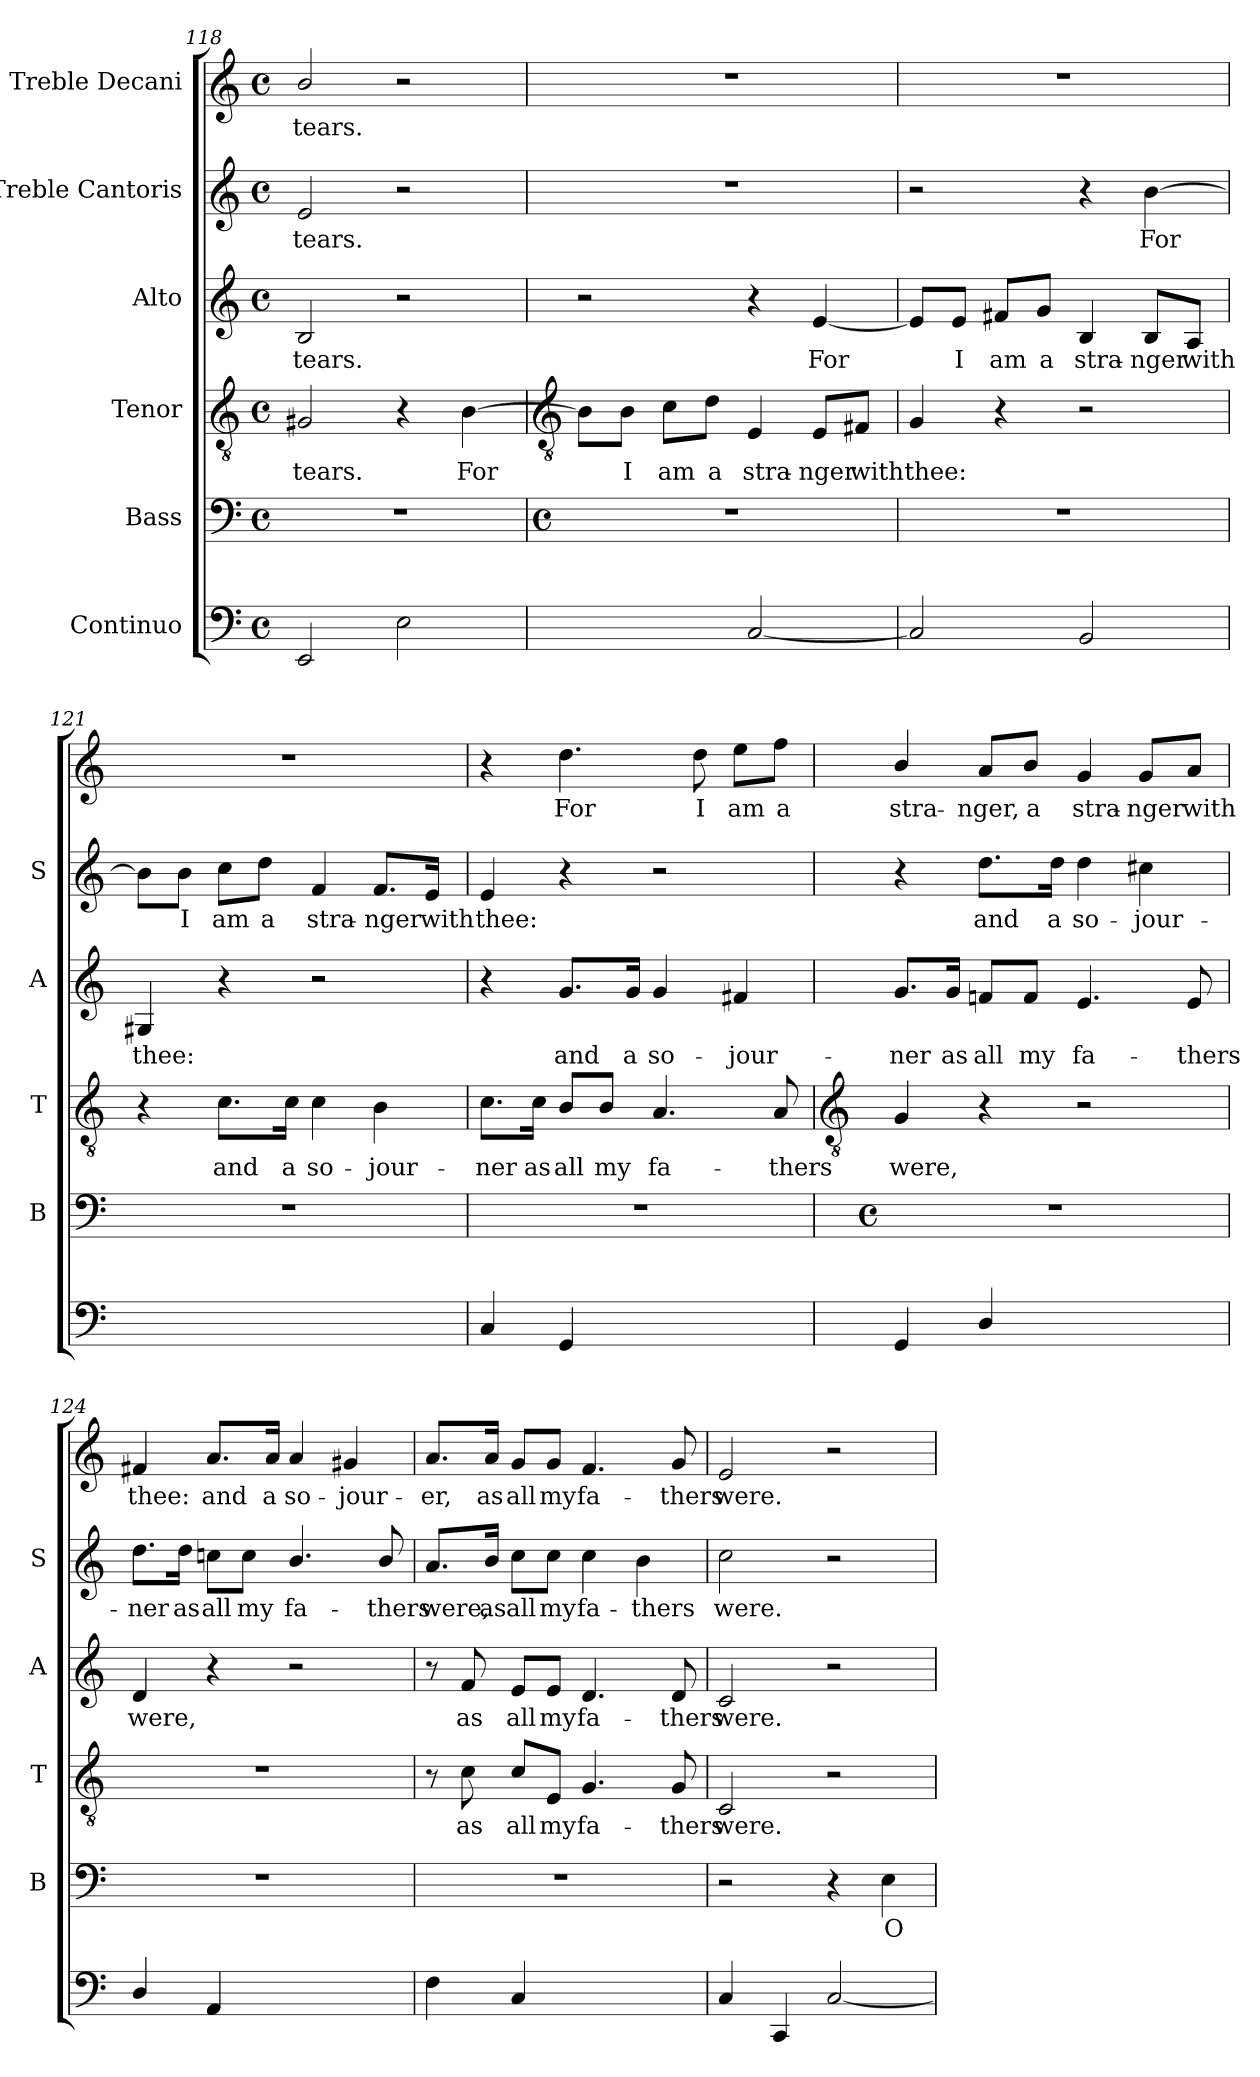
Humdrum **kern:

**kern	**text	**text	**kern	**text	**kern	**text	**kern	**text	**kern	**text	**kern	**text
*part6	*part6	*part6	*part5	*part5	*part4	*part4	*part3	*part3	*part2	*part2	*part1	*part1
*staff6	*staff6	*staff6	*staff5	*staff5	*staff4	*staff4	*staff3	*staff3	*staff2	*staff2	*staff1	*staff1
*I"Continuo	*	*	*I"Bass	*	*I"Tenor	*	*I"Alto	*	*I"Treble Cantoris	*	*I"Treble Decani	*
*	*	*	*I'B	*	*I'T	*	*I'A	*	*I'S	*	*	*
*clefF4	*	*	*clefF4	*	*clefGv2	*	*clefG2	*	*clefG2	*	*clefG2	*
*k[]	*	*	*k[]	*	*k[]	*	*k[]	*	*k[]	*	*k[]	*
*C:	*	*	*C:	*	*C:	*	*C:	*	*C:	*	*C:	*
*M4/4	*	*	*M4/4	*	*M4/4	*	*M4/4	*	*M4/4	*	*M4/4	*
*met(c)	*	*	*met(c)	*	*met(c)	*	*met(c)	*	*met(c)	*	*met(c)	*
=118	=118	=118	=118	=118	=118	=118	=118	=118	=118	=118	=118	=118
!	!	!	!	!	!	!LO:LY:b	!	!LO:LY:b	!	!LO:LY:b	!	!LO:LY:b
2EE	.	.	1r	.	2G#X	tears.	2B	tears.	2e	tears.	2b/	tears.
2E	.	.	.	.	4r	.	2r	.	2r	.	2r	.
!	!	!	!	!	!	!LO:LY:b	!	!	!	!	!	!
.	.	.	.	.	[4B	For	.	.	.	.	.	.
!!LO:LB:g=z
=119	=119	=119	=119	=119	=119	=119	=119	=119	=119	=119	=119	=119
*	*	*	*	*	*clefGv2	*	*	*	*	*	*	*
*	*	*	*M4/4	*	*	*	*	*	*	*	*	*
*	*	*	*met(c)	*	*	*	*	*	*	*	*	*
[4Eyy	.	.	1r	.	8B\L]	.	2r	.	1r	.	1r	.
!	!	!	!	!	!	!LO:LY:b	!	!	!	!	!	!
.	.	.	.	.	8B\J	I	.	.	.	.	.	.
!	!LO:LY:b	!	!	!	!	!LO:LY:b	!	!	!	!	!	!
8E\Lyy]	6	.	.	.	8c\L	am	.	.	.	.	.	.
!	!LO:LY:b	!	!	!	!	!LO:LY:b	!	!	!	!	!	!
8D\J	6	.	.	.	8d\J	a	.	.	.	.	.	.
!	!	!	!	!	!	!LO:LY:b	!	!	!	!	!	!
[2C	.	.	.	.	4E	stra-	4r	.	.	.	.	.
!	!	!	!	!	!	!LO:LY:b	!	!LO:LY:b	!	!	!	!
.	.	.	.	.	8E/L	-nger	[4e	For	.	.	.	.
!	!	!	!	!	!	!LO:LY:b	!	!	!	!	!	!
.	.	.	.	.	8F#X/J	with	.	.	.	.	.	.
=120	=120	=120	=120	=120	=120	=120	=120	=120	=120	=120	=120	=120
!	!	!	!	!	!	!LO:LY:b	!	!	!	!	!	!
2C]	.	.	1r	.	4G	thee:	8e/L]	.	2r	.	1r	.
!	!	!	!	!	!	!	!	!LO:LY:b	!	!	!	!
.	.	.	.	.	.	.	8e/J	I	.	.	.	.
!	!	!	!	!	!	!	!	!LO:LY:b	!	!	!	!
.	.	.	.	.	4r	.	8f#X/L	am	.	.	.	.
!	!	!	!	!	!	!	!	!LO:LY:b	!	!	!	!
.	.	.	.	.	.	.	8g/J	a	.	.	.	.
!	!	!	!	!	!	!	!	!LO:LY:b	!	!	!	!
2BB	.	.	.	.	2r	.	4B	stra-	4r	.	.	.
!	!	!	!	!	!	!	!	!LO:LY:b	!	!LO:LY:b	!	!
.	.	.	.	.	.	.	8B/L	-nger	[4b	For	.	.
!	!	!	!	!	!	!	!	!LO:LY:b	!	!	!	!
.	.	.	.	.	.	.	8A/J	with	.	.	.	.
=121	=121	=121	=121	=121	=121	=121	=121	=121	=121	=121	=121	=121
!	!	!LO:LY:b	!	!	!	!	!	!LO:LY:b	!	!	!	!
[4Eyy	.	3	1r	.	4r	.	4G#X	thee:	8b\L]	.	1r	.
!	!	!	!	!	!	!	!	!	!	!LO:LY:b	!	!
.	.	.	.	.	.	.	.	.	8b\J	I	.	.
!	!LO:LY:b	!LO:LY:b	!	!	!	!LO:LY:b	!	!	!	!LO:LY:b	!	!
4Eyy]	6	3	.	.	8.c\L	and	4r	.	8cc\L	am	.	.
!	!	!	!	!	!	!	!	!	!	!LO:LY:b	!	!
.	.	.	.	.	.	.	.	.	8dd\J	a	.	.
!	!	!	!	!	!	!LO:LY:b	!	!	!	!	!	!
.	.	.	.	.	16c\Jk	a	.	.	.	.	.	.
!	!LO:LY:b	!	!	!	!	!LO:LY:b	!	!	!	!LO:LY:b	!	!
[4Dyy	7	.	.	.	4c	so-	2r	.	4f	stra-	.	.
!	!LO:LY:b	!	!	!	!	!LO:LY:b	!	!	!	!LO:LY:b	!	!
4Dyy]	6	.	.	.	4B	-jour-	.	.	8.f/L	-nger	.	.
!	!	!	!	!	!	!	!	!	!	!LO:LY:b	!	!
.	.	.	.	.	.	.	.	.	16e/Jk	with	.	.
=122	=122	=122	=122	=122	=122	=122	=122	=122	=122	=122	=122	=122
!	!	!	!	!	!	!LO:LY:b	!	!	!	!LO:LY:b	!	!
4C	.	.	1r	.	8.c\L	-ner	4r	.	4e	thee:	4r	.
!	!	!	!	!	!	!LO:LY:b	!	!	!	!	!	!
.	.	.	.	.	16c\Jk	as	.	.	.	.	.	.
!	!	!	!	!	!	!LO:LY:b	!	!LO:LY:b	!	!	!	!LO:LY:b
4GG	.	.	.	.	8B/L	all	8.g/L	and	4r	.	4.dd	For
!	!	!	!	!	!	!LO:LY:b	!	!	!	!	!	!
.	.	.	.	.	8B/J	my	.	.	.	.	.	.
!	!	!	!	!	!	!	!	!LO:LY:b	!	!	!	!
.	.	.	.	.	.	.	16g/Jk	a	.	.	.	.
!	!LO:LY:b	!	!	!	!	!LO:LY:b	!	!LO:LY:b	!	!	!	!
[4Dyy	4	.	.	.	4.A	fa-	4g	so-	2r	.	.	.
!	!	!	!	!	!	!	!	!	!	!	!	!LO:LY:b
.	.	.	.	.	.	.	.	.	.	.	8dd	I
!	!LO:LY:b	!	!	!	!	!	!	!LO:LY:b	!	!	!	!LO:LY:b
4Dyy]	3	.	.	.	.	.	4f#X	-jour-	.	.	8ee\L	am
!	!	!	!	!	!	!LO:LY:b	!	!	!	!	!	!LO:LY:b
.	.	.	.	.	8A	-thers	.	.	.	.	8ff\J	a
!!LO:LB:g=z
=123	=123	=123	=123	=123	=123	=123	=123	=123	=123	=123	=123	=123
*	*	*	*	*	*clefGv2	*	*	*	*	*	*	*
*	*	*	*k[]	*	*	*	*	*	*	*	*	*
*	*	*	*C:	*	*	*	*	*	*	*	*	*
*	*	*	*M4/4	*	*	*	*	*	*	*	*	*
*	*	*	*met(c)	*	*	*	*	*	*	*	*	*
!	!	!	!	!	!	!LO:LY:b	!	!LO:LY:b	!	!	!	!LO:LY:b
4GG	.	.	1r	.	4G	were,	8.g/L	-ner	4r	.	4b/	stra-
!	!	!	!	!	!	!	!	!LO:LY:b	!	!	!	!
.	.	.	.	.	.	.	16g/Jk	as	.	.	.	.
!	!	!	!	!	!	!	!	!LO:LY:b	!	!LO:LY:b	!	!LO:LY:b
4D/	.	.	.	.	4r	.	8fn/L	all	8.dd\L	and	8a/L	-nger,
!	!	!	!	!	!	!	!	!LO:LY:b	!	!	!	!LO:LY:b
.	.	.	.	.	.	.	8f/J	my	.	.	8b/J	a
!	!	!	!	!	!	!	!	!	!	!LO:LY:b	!	!
.	.	.	.	.	.	.	.	.	16dd\Jk	a	.	.
!	!LO:LY:b	!LO:LY:b	!	!	!	!	!	!LO:LY:b	!	!LO:LY:b	!	!LO:LY:b
[4AAyy	4	7	.	.	2r	.	4.e	fa-	4dd	so-	4g	stra-
!	!LO:LY:b	!	!	!	!	!	!	!	!	!LO:LY:b	!	!LO:LY:b
4AAyy]	3	.	.	.	.	.	.	.	4cc#X	-jour-	8g/L	-nger
!	!	!	!	!	!	!	!	!LO:LY:b	!	!	!	!LO:LY:b
.	.	.	.	.	.	.	8e	-thers	.	.	8a/J	with
=124	=124	=124	=124	=124	=124	=124	=124	=124	=124	=124	=124	=124
!	!	!	!	!	!	!	!	!LO:LY:b	!	!LO:LY:b	!	!LO:LY:b
4D/	.	.	1r	.	1r	.	4d	were,	8.dd\L	-ner	4f#X	thee:
!	!	!	!	!	!	!	!	!	!	!LO:LY:b	!	!
.	.	.	.	.	.	.	.	.	16dd\Jk	as	.	.
!	!	!	!	!	!	!	!	!	!	!LO:LY:b	!	!LO:LY:b
4AA	.	.	.	.	.	.	4r	.	8ccn\L	all	8.a/L	and
!	!	!	!	!	!	!	!	!	!	!LO:LY:b	!	!
.	.	.	.	.	.	.	.	.	8cc\J	my	.	.
!	!	!	!	!	!	!	!	!	!	!	!	!LO:LY:b
.	.	.	.	.	.	.	.	.	.	.	16a/Jk	a
!	!LO:LY:b	!	!	!	!	!	!	!	!	!LO:LY:b	!	!LO:LY:b
[4Eyy	4	.	.	.	.	.	2r	.	4.b/	fa-	4a	so-
!	!LO:LY:b	!	!	!	!	!	!	!	!	!	!	!LO:LY:b
4Eyy]	3	.	.	.	.	.	.	.	.	.	4g#X	-jour-
!	!	!	!	!	!	!	!	!	!	!LO:LY:b	!	!
.	.	.	.	.	.	.	.	.	8b/	-thers	.	.
=125	=125	=125	=125	=125	=125	=125	=125	=125	=125	=125	=125	=125
!	!	!	!	!	!	!	!	!	!	!LO:LY:b	!	!LO:LY:b
4F	.	.	1r	.	8r	.	8r	.	8.a/L	were,	8.a/L	-er,
!	!	!	!	!	!	!LO:LY:b	!	!LO:LY:b	!	!	!	!
.	.	.	.	.	8c	as	8f	as	.	.	.	.
!	!	!	!	!	!	!	!	!	!	!LO:LY:b	!	!LO:LY:b
.	.	.	.	.	.	.	.	.	16b/Jk	as	16a/Jk	as
!	!	!	!	!	!	!LO:LY:b	!	!LO:LY:b	!	!LO:LY:b	!	!LO:LY:b
4C	.	.	.	.	8c/L	all	8e/L	all	8cc\L	all	8g/L	all
!	!	!	!	!	!	!LO:LY:b	!	!LO:LY:b	!	!LO:LY:b	!	!LO:LY:b
.	.	.	.	.	8E/J	my	8e/J	my	8cc\J	my	8g/J	my
!	!LO:LY:b	!LO:LY:b	!	!	!	!LO:LY:b	!	!LO:LY:b	!	!LO:LY:b	!	!LO:LY:b
[4GGyy	4	7	.	.	4.G	fa-	4.d	fa-	4cc	fa-	4.f	fa-
!	!LO:LY:b	!	!	!	!	!	!	!	!	!LO:LY:b	!	!
4GGyy]	3	.	.	.	.	.	.	.	4b	-thers	.	.
!	!	!	!	!	!	!LO:LY:b	!	!LO:LY:b	!	!	!	!LO:LY:b
.	.	.	.	.	8G	-thers	8d	-thers	.	.	8g	-thers
=126	=126	=126	=126	=126	=126	=126	=126	=126	=126	=126	=126	=126
!	!	!	!	!	!	!LO:LY:b	!	!LO:LY:b	!	!LO:LY:b	!	!LO:LY:b
4C	.	.	2r	.	2C	were.	2c	were.	2cc	were.	2e	were.
4CC	.	.	.	.	.	.	.	.	.	.	.	.
[2C	.	.	4r	.	2r	.	2r	.	2r	.	2r	.
!	!	!	!	!LO:LY:b	!	!	!	!	!	!	!	!
.	.	.	4E	O	.	.	.	.	.	.	.	.
=	=	=	=	=	=	=	=	=	=	=	=	=
*-	*-	*-	*-	*-	*-	*-	*-	*-	*-	*-	*-	*-
